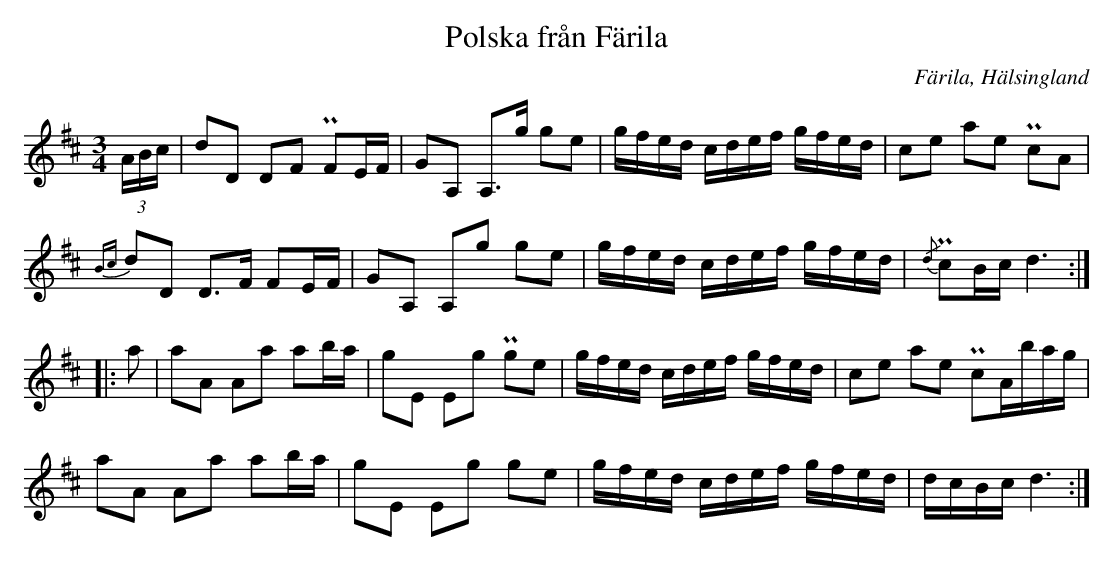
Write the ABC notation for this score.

X:1
T:Polska från Färila
O:Färila, Hälsingland
M:3/4
L:1/16
U:t=turn
K:D
(3ABc | d2D2 D2F2 PF2EF | G2A,2 A,2>g2 g2e2 | gfed cdef gfed | c2e2 a2e2 Pc2A2 |
{Bc}d2D2 D2>F2 F2EF | G2A,2 A,2g2 g2e2 | gfed cdef gfed | {/d}Pc2Bc d6 ::
a2 | a2A2 A2a2 a2ba | g2E2 E2g2 Pg2e2 | gfed cdef gfed | c2e2 a2e2 Pc2A5/6b2/6a1/6g2/6 |
a2A2 A2a2 a2ba | g2E2 E2g2 g2e2 | gfed cdef gfed | dcBc d6 :|
